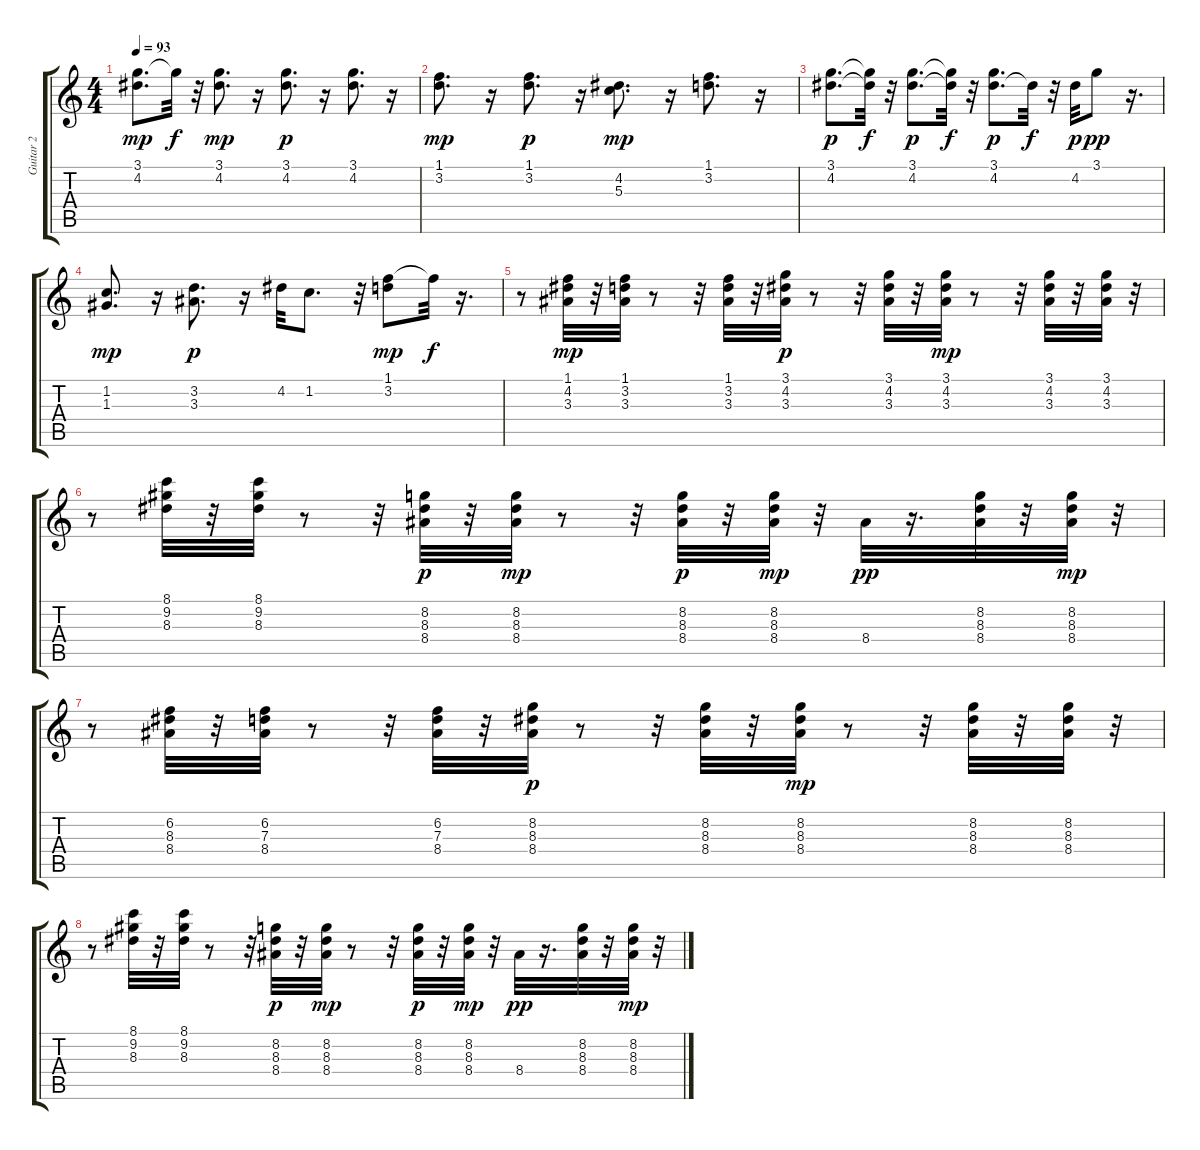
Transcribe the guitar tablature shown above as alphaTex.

\track ("Guitar 2" "Guitar 2") {instrument electricguitarmuted}
\staff {score tabs}
\tuning (E4 B3 G3 D3 A2 E2) {hide}
\ts (4 4)
\tempo 93
\clef g2
\ks c
(3.1 4.2).8{d dy mp} 3.1{t}.32{dy f} r.32 (3.1 4.2).8{d dy mp} r.16 (3.1 4.2).8{d dy p} r.16 (3.1 4.2).8{d} r.16 |
(1.1 3.2).8{d dy mp} r.16 (1.1 3.2).8{d dy p} r.16 (4.2 5.3).8{d dy mp} r.16 (1.1 3.2).8{d} r.16 |
(3.1 4.2).8{d dy p} (3.1{t} 4.2{t}).32{dy f} r.32 (3.1 4.2).8{d dy p} (3.1{t} 4.2{t}).32{dy f} r.32 (3.1 4.2).8{d dy p} 4.2{t}.32{dy f} r.32 4.2.32{dy p} 3.1.8{dy pp} r.16{d} |
(1.2 1.3).8{d dy mp} r.16 (3.2 3.3).8{d dy p} r.16 4.2.32 1.2.8{d} r.32 (1.1 3.2).8{dy mp} 1.1{t}.32{dy f} r.16{d} |
r.8 (1.1 4.2 3.3).32{dy mp} r.32 (1.1 3.2 3.3).32 r.8 r.32 (1.1 3.2 3.3).32 r.32 (3.1 4.2 3.3).32{dy p} r.8 r.32 (3.1 4.2 3.3).32 r.32 (3.1 4.2 3.3).32{dy mp} r.8 r.32 (3.1 4.2 3.3).32 r.32 (3.1 4.2 3.3).32 r.32 |
r.8 (8.1 9.2 8.3).32 r.32 (8.1 9.2 8.3).32 r.8 r.32 (8.2 8.3 8.4).32{dy p} r.32 (8.2 8.3 8.4).32{dy mp} r.8 r.32 (8.2 8.3 8.4).32{dy p} r.32 (8.2 8.3 8.4).32{dy mp} r.32 8.4.32{dy pp} r.16{d} (8.2 8.3 8.4).32 r.32 (8.2 8.3 8.4).32{dy mp} r.32 |
r.8 (6.2 8.3 8.4).32 r.32 (6.2 7.3 8.4).32 r.8 r.32 (6.2 7.3 8.4).32 r.32 (8.2 8.3 8.4).32{dy p} r.8 r.32 (8.2 8.3 8.4).32 r.32 (8.2 8.3 8.4).32{dy mp} r.8 r.32 (8.2 8.3 8.4).32 r.32 (8.2 8.3 8.4).32 r.32 |
r.8 (8.1 9.2 8.3).32 r.32 (8.1 9.2 8.3).32 r.8 r.32 (8.2 8.3 8.4).32{dy p} r.32 (8.2 8.3 8.4).32{dy mp} r.8 r.32 (8.2 8.3 8.4).32{dy p} r.32 (8.2 8.3 8.4).32{dy mp} r.32 8.4.32{dy pp} r.16{d} (8.2 8.3 8.4).32 r.32 (8.2 8.3 8.4).32{dy mp} r.32
